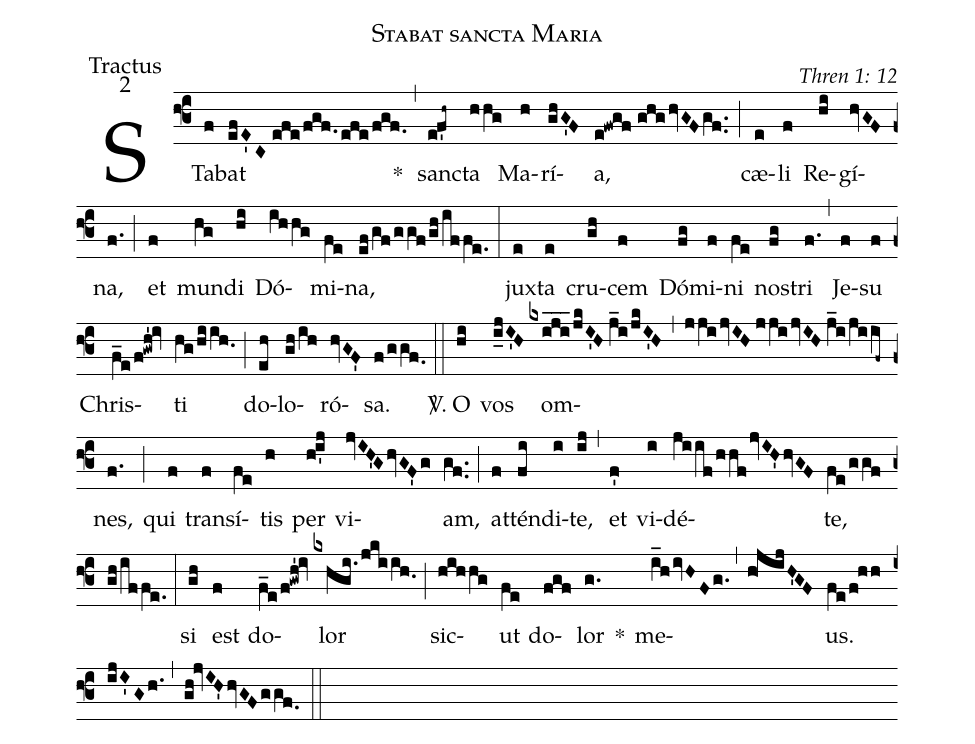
name: Stabat sancta Maria;
office-part: Tractus;
mode: 2;
commentary: Thren 1: 12;
%%
(f3) STa(f)bat(efE'C//efe/fgf./efe/fgf.) *(,) sanc(ef'h~)ta(hhg) Ma(h)rí(ghG'F)a,(e!fwgf//ghghvGFgf..) (;) cæ(e)li(f) Re(hi)gí(hvGF)na,(f.) (;) et(f) mun(hg)di(hi) Dó(ihhg)mi(fe)na,(ef/gf/ggf/gh/iffe.) (:)
jux(e)ta(e) cru(gh)cem(f) Dó(fg)mi(f)ni(fe) nos(fg)tri(f.) (,) Je(f)su(f) Chris(f_e/f!gwh'!iv)ti(hg/hiih.0) (;) do(eh)lo(gh/ih)ró(hvGF')sa.(f/ggf.0) (::)
<sp>V/</sp>. O(hi) vos(i_jI'H) om(kxiji___/jkI'H//j_i/jkI'H)(,)(jjijvIH//jjijvIH//j_i/jiif~)nes,(f.) (;) qui(f) trans(f)í(fe)tis(h) per(hi'j) vi(jvIH'GhvGF'g)am,(gf..) (;) at(f)tén(fi)di(i)te,(ij) (,) et(f') vi(i)dé(jiif/hhfjvIH'hvGF)te,(fe/ggf/gh/iffe.) (:)
si(gh) est(f) do(f_e/f!gwh'!iv)lor(kxhgi.jkiih.0) (;) sic(hihhg)ut(fe) do(fgf)lor(g.) *() me(i_hivHFg.)(,)(h!jijH'GF)us.(fe/f!hh/ijI'Gh.) (,) (gh!jvIH'hvGFggf.0) (::)
